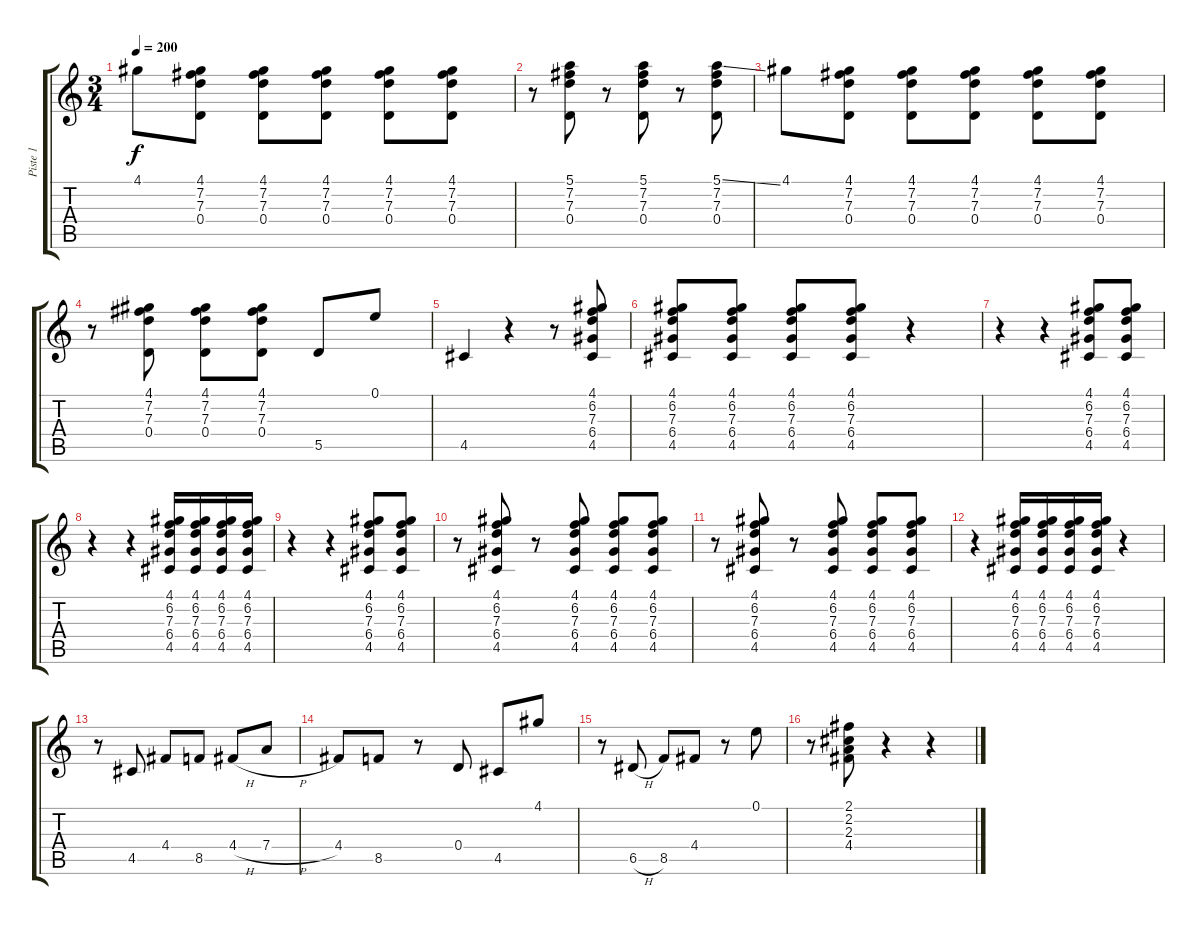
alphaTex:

\track ("Piste 1" "Piste 1") {instrument acousticguitarnylon}
\staff {score tabs}
\tuning (E4 B3 G3 D3 A2 E2) {hide}
\ts (3 4)
\tempo 200
\clef g2
\ks c
4.1.8{dy f} (4.1 7.2 7.3 0.4).8 (4.1 7.2 7.3 0.4).8 (4.1 7.2 7.3 0.4).8 (4.1 7.2 7.3 0.4).8 (4.1 7.2 7.3 0.4).8 |
r.8 (5.1 7.2 7.3 0.4).8 r.8 (5.1 7.2 7.3 0.4).8 r.8 (5.1{ss} 7.2 7.3 0.4).8 |
4.1.8 (4.1 7.2 7.3 0.4).8 (4.1 7.2 7.3 0.4).8 (4.1 7.2 7.3 0.4).8 (4.1 7.2 7.3 0.4).8 (4.1 7.2 7.3 0.4).8 |
r.8 (4.1 7.2 7.3 0.4).8 (4.1 7.2 7.3 0.4).8 (4.1 7.2 7.3 0.4).8 5.5.8 0.1.8 |
4.5.4 r.4 r.8 (4.1 6.2 7.3 6.4 4.5).8 |
(4.1 6.2 7.3 6.4 4.5).8 (4.1 6.2 7.3 6.4 4.5).8 (4.1 6.2 7.3 6.4 4.5).8 (4.1 6.2 7.3 6.4 4.5).8 r.4 |
r.4 r.4 (4.1 6.2 7.3 6.4 4.5).8 (4.1 6.2 7.3 6.4 4.5).8 |
r.4 r.4 (4.1 6.2 7.3 6.4 4.5).16 (4.1 6.2 7.3 6.4 4.5).16 (4.1 6.2 7.3 6.4 4.5).16 (4.1 6.2 7.3 6.4 4.5).16 |
r.4 r.4 (4.1 6.2 7.3 6.4 4.5).8 (4.1 6.2 7.3 6.4 4.5).8 |
r.8 (4.1 6.2 7.3 6.4 4.5).8 r.8 (4.1 6.2 7.3 6.4 4.5).8 (4.1 6.2 7.3 6.4 4.5).8 (4.1 6.2 7.3 6.4 4.5).8 |
r.8 (4.1 6.2 7.3 6.4 4.5).8 r.8 (4.1 6.2 7.3 6.4 4.5).8 (4.1 6.2 7.3 6.4 4.5).8 (4.1 6.2 7.3 6.4 4.5).8 |
r.4 (4.1 6.2 7.3 6.4 4.5).16 (4.1 6.2 7.3 6.4 4.5).16 (4.1 6.2 7.3 6.4 4.5).16 (4.1 6.2 7.3 6.4 4.5).16 r.4 |
r.8 4.5.8 4.4.8 8.5.8 4.4{h}.8 7.4{h}.8 |
4.4.8 8.5.8 r.8 0.4.8 4.5.8 4.1.8 |
r.8 6.5{h}.8 8.5.8 4.4.8 r.8 0.1.8 |
r.8 (2.1 2.2 2.3 4.4).8 r.4 r.4
